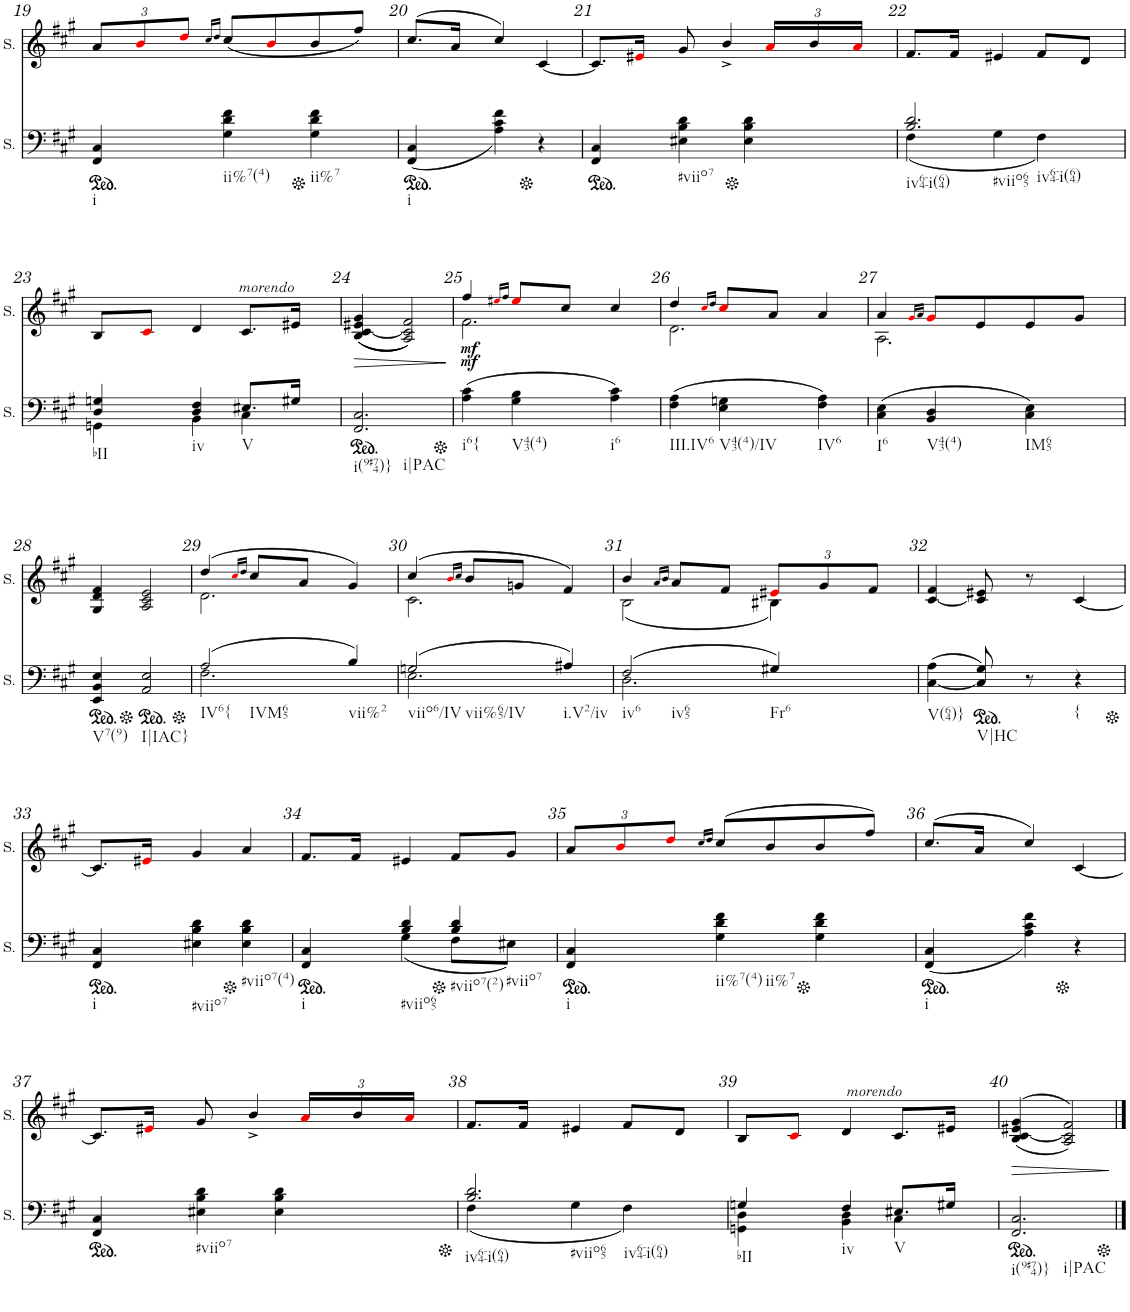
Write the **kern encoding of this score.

**kern	**kern	**dynam
*part2	*part1	*part1
*staff2	*staff1	*staff1
*I"S.	*I"S.	*
*I'S.	*I'S.	*
!!LO:PB:g=z
*clefF4	*clefG2	*
*k[f#c#g#]	*k[f#c#g#]	*
*M3/4	*M3/4	*
*ped	*	*
*	*Xbrackettup	*
=19	=19	=19
!LO:TX:b:t=i	!	!
4FF#/ 4C#/	12a/L	.
.	12bi/	.
.	12ddi/J	.
.	16qcc#/LL	.
.	16qdd/JJ	.
!LO:TX:b:t=ii%7(4)	!	!
4G#\ 4d\ 4f#\	(8cc#/L	.
.	8bi/	.
*Xped	*	*
!LO:TX:b:t=ii%7	!	!
4G#\ 4d\ 4f#\	8b/	.
.	8ff#/J)	.
=20	=20	=20
*ped	*	*
!LO:TX:b:t=i	!	!
(<4FF#/ 4C#/	(>8.cc#/L	.
.	16a/Jk	.
4A\ 4c#\ 4f#\)	4cc#/)	.
*Xped	*	*
4r	[4c#/	.
=21	=21	=21
*ped	*	*
4FF#/ 4C#/	8.c#/L]	.
.	16e#Xi/Jk	.
!LO:TX:b:t=#viio7	!	!
4E#X\ 4B\ 4d\	8g#/	.
.	4b^/	.
*Xped	*	*
4E#\ 4B\ 4d\	.	.
.	24ai/LL	.
.	24b/	.
.	24ai/JJ	.
=22	=22	=22
*^	*	*
!LO:TX:b:t=iv64-i(64)	!	!	!
!LO:TX:b:t=#viio65	!	!	!
!LO:TX:b:t=iv64-i(64)	!	!	!
2.B/ 2.d/	(4F#\	8.f#/L	.
.	.	16f#/Jk	.
.	4G#\	4e#X/	.
.	4F#\)	8f#/L	.
.	.	8d/J	.
!!LO:LB:g=z
=23	=23	=23	=23
!LO:TX:b:t=bII	!	!	!
4D/ 4Gn/	4GGn\	8B/L	.
.	.	8c#i/J	.
!LO:TX:b:t=iv	!	!	!
4D/ 4F#/	4BB\	4d/	.
!	!	!LO:TX:a:i:t=morendo	!
!LO:TX:b:t=V	!	!	!
8.E#X/L	4C#\	8.c#/L	.
16G#X/Jk	.	16e#X/Jk	.
*v	*v	*	*
=24	=24	=24
*ped	*	*
!LO:TX:b:t=i(9#74)}	!	!
!LO:TX:b:t=i|PAC	!	!
!	!	!LO:HP:b
2.FF#/ 2.C#/	((<4B/ [<4c#/ 4e#X/ 4g#/	>
.	2A/ 2c#/] 2f#/))	.
.	.	]
=25	=25	=25
*Xped	*	*
*	*^	*
!LO:TX:b:t=i6{	!	!	!
!	!	!	!LO:DY:b
!	!	!	!LO:DY:n=1:b
(4A\ 4c#\	4ff#/	2.f#\	mf mf
.	16qee#Xi/LL	.	.
.	16qff#/JJ	.	.
!LO:TX:b:t=V43(4)	!	!	!
4G#\ 4B\	8ee#i/L	.	.
.	8cc#/J	.	.
!LO:TX:b:t=i6	!	!	!
4A\ 4c#\)	4cc#/	.	.
=26	=26	=26	=26
!LO:TX:b:t=III.IV6	!	!	!
(4F#\ 4A\	4dd/	2.d\	.
.	16qcc#i/LL	.	.
.	16qdd/JJ	.	.
!LO:TX:b:t=V43(4)/IV	!	!	!
4E\ 4Gn\	8cc#i/L	.	.
.	8a/J	.	.
!LO:TX:b:t=IV6	!	!	!
4F#\ 4A\)	4a/	.	.
=27	=27	=27	=27
!LO:TX:b:t=I6	!	!	!
(4C#\ 4E\	4a/	2.A\	.
.	16qg#i/LL	.	.
.	16qa/JJ	.	.
!LO:TX:b:t=V43(4)	!	!	!
4BB/ 4D/	8g#i/L	.	.
.	8e/	.	.
!LO:TX:b:t=IM65	!	!	!
4C#\ 4E\)	8e/	.	.
.	8g#/J	.	.
*	*v	*v	*
!!LO:LB:g=z
=28	=28	=28
*ped	*	*
!LO:TX:b:t=V7(9)	!	!
4EE/ 4BB/ 4E/	4G#/ 4d/ 4f#/	.
*Xped	*	*
*ped	*	*
!LO:TX:b:t=I|IAC}	!	!
2AA/ 2E/	2A/ 2c#/ 2e/	.
=29	=29	=29
*Xped	*	*
*^	*^	*
!LO:TX:b:t=IV6{	!	!	!	!
!LO:TX:b:t=IVM65	!	!	!	!
(2A/	2.F#\	(4dd/	2.d\	.
.	.	16qcc#i/LL	.	.
.	.	16qdd/JJ	.	.
.	.	8cc#/L	.	.
.	.	8a/J	.	.
!LO:TX:b:t=vii%2	!	!	!	!
4B/)	.	4g#/)	.	.
=30	=30	=30	=30	=30
!LO:TX:b:t=viio6/IV	!	!	!	!
!LO:TX:b:t=vii%65/IV	!	!	!	!
(2Gn/	2.E\	(4cc#/	2.c#\	.
.	.	16qbi/LL	.	.
.	.	16qcc#/JJ	.	.
.	.	8b/L	.	.
.	.	8gn/J	.	.
!LO:TX:b:t=i.V2/iv	!	!	!	!
4A#X/)	.	4f#/)	.	.
=31	=31	=31	=31	=31
!LO:TX:b:t=iv6	!	!	!	!
!LO:TX:b:t=iv65	!	!	!	!
(2F#/	2.D\	4b/	(2B\	.
.	.	16qa/LL	.	.
.	.	16qb/JJ	.	.
.	.	8a/L	.	.
.	.	8f#/J	.	.
!LO:TX:b:t=Fr6	!	!	!	!
4G#X/)	.	12e#Xi/L	4B#X\)	.
.	.	12g#/	.	.
.	.	12f#/J	.	.
*v	*v	*	*	*
*	*v	*v	*
=32	=32	=32
!LO:TX:b:t=V(64)}	!	!
([<4C#\ 4A\	[4c#/ 4f#/	.
*ped	*	*
!LO:TX:b:t=V|HC	!	!
8C#/] 8G#/)	8c#/] 8e#X/	.
8r	8r	.
!LO:TX:b:t={	!	!
4r	[4c#/	.
!!LO:LB:g=z
=33	=33	=33
*Xped	*	*
*ped	*	*
!LO:TX:b:t=i	!	!
4FF#/ 4C#/	8.c#/L]	.
.	16e#Xi/Jk	.
!LO:TX:b:t=#viio7	!	!
4E#X\ 4B\ 4d\	4g#/	.
*Xped	*	*
!LO:TX:b:t=#viio7(4)	!	!
4E#\ 4B\ 4d\	4a/	.
=34	=34	=34
*ped	*	*
*^	*	*
!LO:TX:b:t=i	!	!	!
4FF#/ 4C#/	4ryy	8.f#/L	.
.	.	16f#/Jk	.
!LO:TX:b:t=#viio65	!	!	!
4B/ 4d/	(4G#\	4e#X/	.
*Xped	*	*	*
!LO:TX:b:t=#viio7(2)	!	!	!
!LO:TX:b:t=#viio7	!	!	!
4B/ 4d/	8F#\L	8f#/L	.
.	8E#X\J)	8g#/J	.
*v	*v	*	*
=35	=35	=35
*ped	*	*
*^	*	*
!LO:TX:b:t=i	!	!	!
*v	*v	*	*
4FF#/ 4C#/	12a/L	.
.	12bi/	.
.	12ddi/J	.
.	16qcc#/LL	.
.	16qdd/JJ	.
!LO:TX:b:t=ii%7(4)	!	!
!LO:TX:b:t=ii%7	!	!
4G#\ 4d\ 4f#\	(>8cc#/L	.
.	8b/	.
*Xped	*	*
4G#\ 4d\ 4f#\	8b/	.
.	8ff#/J)	.
=36	=36	=36
*ped	*	*
!LO:TX:b:t=i	!	!
(<4FF#/ 4C#/	(>8.cc#/L	.
.	16a/Jk	.
4A\ 4c#\ 4f#\)	4cc#/)	.
*Xped	*	*
4r	[4c#/	.
!!LO:LB:g=z
=37	=37	=37
*ped	*	*
4FF#/ 4C#/	8.c#/L]	.
.	16e#Xi/Jk	.
!LO:TX:b:t=#viio7	!	!
4E#X\ 4B\ 4d\	8g#/	.
.	4b^/	.
4E#\ 4B\ 4d\	.	.
.	24ai/LL	.
.	24b/	.
.	24ai/JJ	.
=38	=38	=38
*Xped	*	*
*^	*	*
!LO:TX:b:t=iv64-i(64)	!	!	!
!LO:TX:b:t=#viio65	!	!	!
!LO:TX:b:t=iv64-i(64)	!	!	!
2.B/ 2.d/	(4F#\	8.f#/L	.
.	.	16f#/Jk	.
.	4G#\	4e#X/	.
.	4F#\)	8f#/L	.
.	.	8d/J	.
=39	=39	=39	=39
!LO:TX:b:t=bII	!	!	!
4Gn/	4GGn\ 4D\	8B/L	.
.	.	8c#i/J	.
!	!	!LO:TX:a:i:t=morendo	!
!LO:TX:b:t=iv	!	!	!
4F#/	4BB\ 4D\	4d/	.
!LO:TX:b:t=V	!	!	!
8.E#X/L	4C#\	8.c#/L	.
16G#X/Jk	.	16e#X/Jk	.
*v	*v	*	*
=40	=40	=40
*ped	*	*
!LO:TX:b:t=i(9#74)}	!	!
!LO:TX:b:t=i|PAC	!	!
!	!	!LO:HP:b
2.FF#/ 2.C#/	(<(>4B/ [<4c#/ 4e#X/ 4g#/	>
.	2A/ 2c#/] 2f#/))	.
.	.	]
*Xped	*	*
==	==	==
*-	*-	*-
